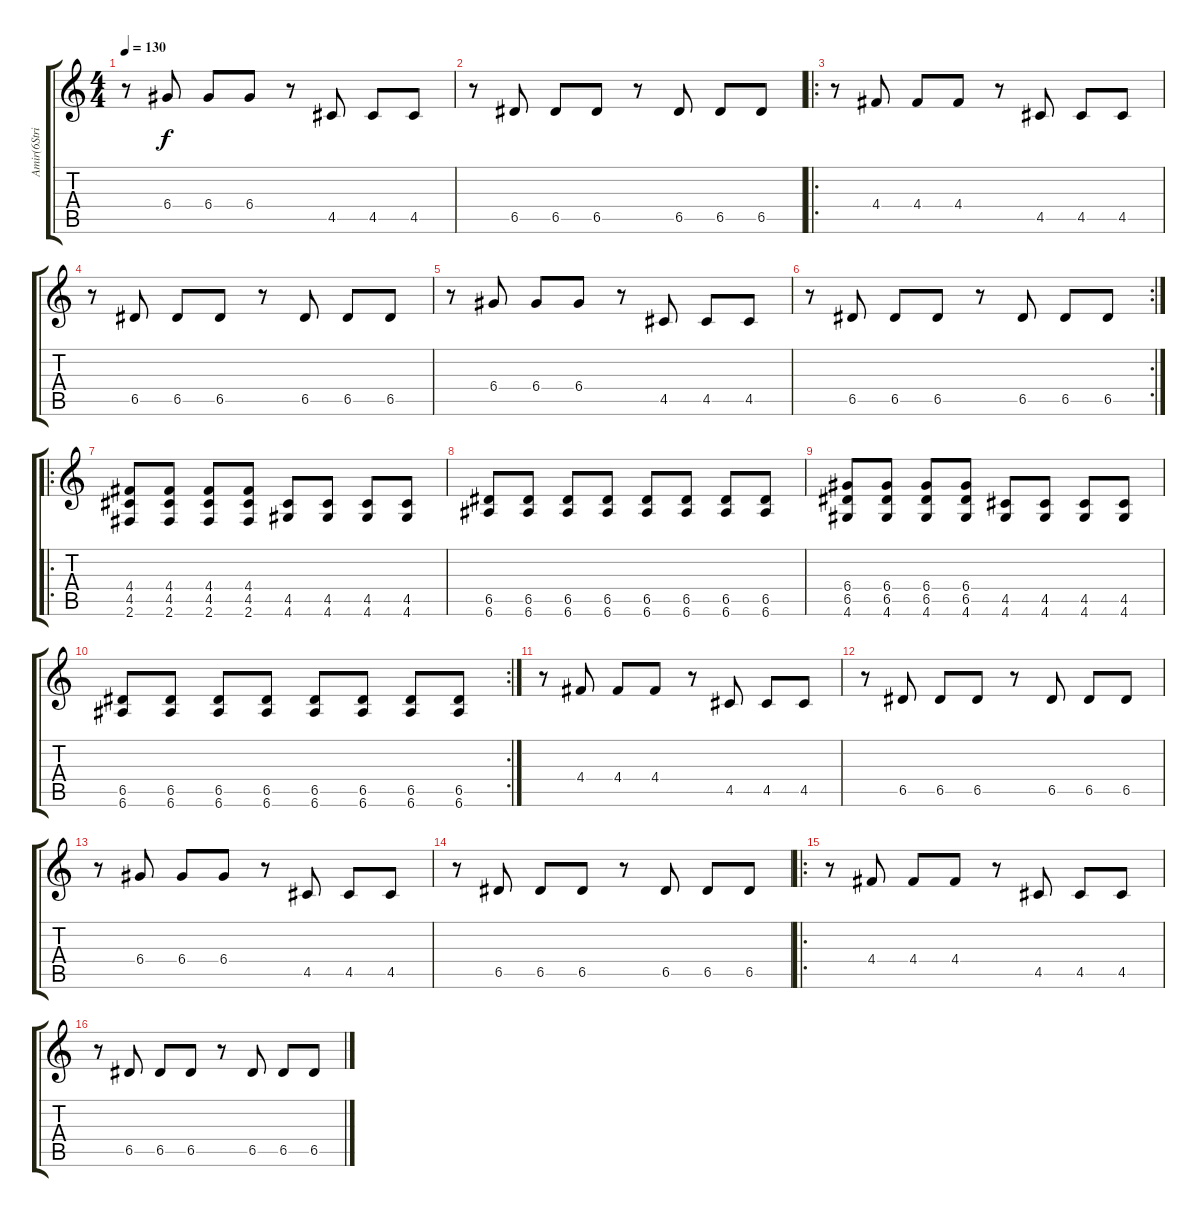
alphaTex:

\track ("Amir(6Strings)" "Amir(6Stri") {instrument distortionguitar}
\staff {score tabs}
\tuning (E4 B3 G3 D3 A2 E2) {hide}
\ts (4 4)
\tempo 130
\clef g2
\ks c
r.8{dy f} 6.4.8 6.4.8 6.4.8 r.8 4.5.8 4.5.8 4.5.8 |
r.8 6.5.8 6.5.8 6.5.8 r.8 6.5.8 6.5.8 6.5.8 |
\ro
r.8 4.4.8 4.4.8 4.4.8 r.8 4.5.8 4.5.8 4.5.8 |
r.8 6.5.8 6.5.8 6.5.8 r.8 6.5.8 6.5.8 6.5.8 |
r.8 6.4.8 6.4.8 6.4.8 r.8 4.5.8 4.5.8 4.5.8 |
\rc 2
r.8 6.5.8 6.5.8 6.5.8 r.8 6.5.8 6.5.8 6.5.8 |
\ro
(4.4 4.5 2.6).8 (4.4 4.5 2.6).8 (4.4 4.5 2.6).8 (4.4 4.5 2.6).8 (4.5 4.6).8 (4.5 4.6).8 (4.5 4.6).8 (4.5 4.6).8 |
(6.5 6.6).8 (6.5 6.6).8 (6.5 6.6).8 (6.5 6.6).8 (6.5 6.6).8 (6.5 6.6).8 (6.5 6.6).8 (6.5 6.6).8 |
(6.4 6.5 4.6).8 (6.4 6.5 4.6).8 (6.4 6.5 4.6).8 (6.4 6.5 4.6).8 (4.5 4.6).8 (4.5 4.6).8 (4.5 4.6).8 (4.5 4.6).8 |
\rc 2
(6.5 6.6).8 (6.5 6.6).8 (6.5 6.6).8 (6.5 6.6).8 (6.5 6.6).8 (6.5 6.6).8 (6.5 6.6).8 (6.5 6.6).8 |
r.8 4.4.8 4.4.8 4.4.8 r.8 4.5.8 4.5.8 4.5.8 |
r.8 6.5.8 6.5.8 6.5.8 r.8 6.5.8 6.5.8 6.5.8 |
r.8 6.4.8 6.4.8 6.4.8 r.8 4.5.8 4.5.8 4.5.8 |
r.8 6.5.8 6.5.8 6.5.8 r.8 6.5.8 6.5.8 6.5.8 |
\ro
r.8 4.4.8 4.4.8 4.4.8 r.8 4.5.8 4.5.8 4.5.8 |
r.8 6.5.8 6.5.8 6.5.8 r.8 6.5.8 6.5.8 6.5.8
